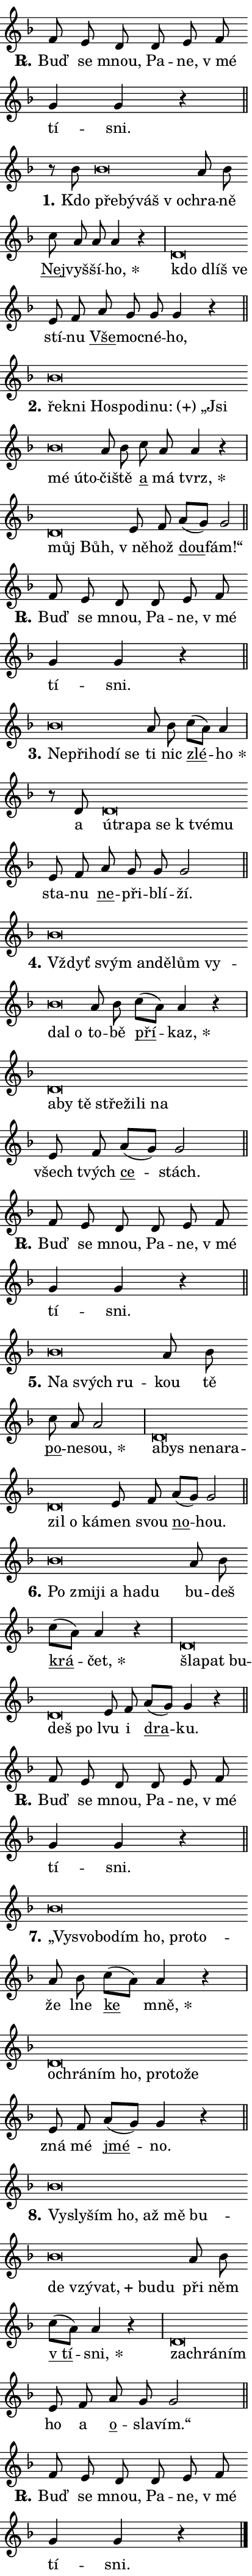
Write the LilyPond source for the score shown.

\version "2.24.0"
\header { tagline = "" }
\paper {
  indent = 0\cm
  top-margin = 0\cm
  right-margin = 0.13\cm % to fit lyric hyphens
  bottom-margin = 0\cm
  left-margin = 0\cm
  paper-width = 7\cm
  page-breaking = #ly:one-page-breaking
  system-system-spacing.basic-distance = #11
  score-system-spacing.basic-distance = #11
  ragged-last = ##f
}


%% Author: Thomas Morley
%% https://lists.gnu.org/archive/html/lilypond-user/2020-05/msg00002.html
#(define (line-position grob)
"Returns position of @var[grob} in current system:
   @code{'start}, if at first time-step
   @code{'end}, if at last time-step
   @code{'middle} otherwise
"
  (let* ((col (ly:item-get-column grob))
         (ln (ly:grob-object col 'left-neighbor))
         (rn (ly:grob-object col 'right-neighbor))
         (col-to-check-left (if (ly:grob? ln) ln col))
         (col-to-check-right (if (ly:grob? rn) rn col))
         (break-dir-left
           (and
             (ly:grob-property col-to-check-left 'non-musical #f)
             (ly:item-break-dir col-to-check-left)))
         (break-dir-right
           (and
             (ly:grob-property col-to-check-right 'non-musical #f)
             (ly:item-break-dir col-to-check-right))))
        (cond ((eqv? 1 break-dir-left) 'start)
              ((eqv? -1 break-dir-right) 'end)
              (else 'middle))))

#(define (tranparent-at-line-position vctor)
  (lambda (grob)
  "Relying on @code{line-position} select the relevant enry from @var{vctor}.
Used to determine transparency,"
    (case (line-position grob)
      ((end) (not (vector-ref vctor 0)))
      ((middle) (not (vector-ref vctor 1)))
      ((start) (not (vector-ref vctor 2))))))

noteHeadBreakVisibility =
#(define-music-function (break-visibility)(vector?)
"Makes @code{NoteHead}s transparent relying on @var{break-visibility}"
#{
  \override NoteHead.transparent =
    #(tranparent-at-line-position break-visibility)
#})

#(define delete-ledgers-for-transparent-note-heads
  (lambda (grob)
    "Reads whether a @code{NoteHead} is transparent.
If so this @code{NoteHead} is removed from @code{'note-heads} from
@var{grob}, which is supposed to be @code{LedgerLineSpanner}.
As a result ledgers are not printed for this @code{NoteHead}"
    (let* ((nhds-array (ly:grob-object grob 'note-heads))
           (nhds-list
             (if (ly:grob-array? nhds-array)
                 (ly:grob-array->list nhds-array)
                 '()))
           ;; Relies on the transparent-property being done before
           ;; Staff.LedgerLineSpanner.after-line-breaking is executed.
           ;; This is fragile ...
           (to-keep
             (remove
               (lambda (nhd)
                 (ly:grob-property nhd 'transparent #f))
               nhds-list)))
      ;; TODO find a better method to iterate over grob-arrays, similiar
      ;; to filter/remove etc for lists
      ;; For now rebuilt from scratch
      (set! (ly:grob-object grob 'note-heads)  '())
      (for-each
        (lambda (nhd)
          (ly:pointer-group-interface::add-grob grob 'note-heads nhd))
        to-keep))))

squashNotes = {
  \override NoteHead.X-extent = #'(-0.2 . 0.2)
  \override NoteHead.Y-extent = #'(-0.75 . 0)
  \override NoteHead.stencil =
    #(lambda (grob)
       (let ((pos (ly:grob-property grob 'staff-position)))
         (begin
           (if (< pos -7) (display "ERROR: Lower brevis then expected\n") (display ""))
           (if (<= pos -6) ly:text-interface::print ly:note-head::print))))
}
unSquashNotes = {
  \revert NoteHead.X-extent
  \revert NoteHead.Y-extent
  \revert NoteHead.stencil
}

hideNotes = \noteHeadBreakVisibility #begin-of-line-visible
unHideNotes = \noteHeadBreakVisibility #all-visible

% work-around for resetting accidentals
% https://lilypond.org/doc/v2.23/Documentation/notation/displaying-rhythms#unmetered-music
cadenzaMeasure = {
  \cadenzaOff
  \partial 1024 s1024
  \cadenzaOn
}

#(define-markup-command (accent layout props text) (markup?)
  "Underline accented syllable"
  (interpret-markup layout props
    #{\markup \override #'(offset . 4.3) \underline { #text }#}))

responsum = \markup \concat {
  "R" \hspace #-1.05 \path #0.1 #'((moveto 0 0.07) (lineto 0.9 0.8)) \hspace #0.05 "."
}

spaceSize = #0.6828661417322834 % exact space size for TeX Gyre Schola

\layout {
  \context {
    \Staff
    \remove "Time_signature_engraver"
    \override LedgerLineSpanner.after-line-breaking = #delete-ledgers-for-transparent-note-heads
  }
  \context {
    \Lyrics {
      \override LyricSpace.minimum-distance = \spaceSize
      \override LyricText.font-name = #"TeX Gyre Schola"
      \override LyricText.font-size = 1
      \override StanzaNumber.font-name = #"TeX Gyre Schola Bold"
      \override StanzaNumber.font-size = 1
    }
  }
  \context {
    \Score 
    \override NoteHead.text =
      #(lambda (grob) 
        (let ((pos (ly:grob-property grob 'staff-position)))
          #{\markup {
            \combine
              \halign #-0.55 \raise #(if (= pos -6) 0 0.5) \override #'(thickness . 2) \draw-line #'(3.2 . 0)
              \musicglyph "noteheads.sM1"
          }#}))
  }
}

% magnetic-lyrics.ily
%
%   written by
%     Jean Abou Samra <jean@abou-samra.fr>
%     Werner Lemberg <wl@gnu.org>
%
%   adapted by
%     Jiri Hon <jiri.hon@gmail.com>
%
% Version 2022-Apr-15

% https://www.mail-archive.com/lilypond-user@gnu.org/msg149350.html

#(define (Left_hyphen_pointer_engraver context)
   "Collect syllable-hyphen-syllable occurrences in lyrics and store
them in properties.  This engraver only looks to the left.  For
example, if the lyrics input is @code{foo -- bar}, it does the
following.

@itemize @bullet
@item
Set the @code{text} property of the @code{LyricHyphen} grob between
@q{foo} and @q{bar} to @code{foo}.

@item
Set the @code{left-hyphen} property of the @code{LyricText} grob with
text @q{foo} to the @code{LyricHyphen} grob between @q{foo} and
@q{bar}.
@end itemize

Use this auxiliary engraver in combination with the
@code{lyric-@/text::@/apply-@/magnetic-@/offset!} hook."
   (let ((hyphen #f)
         (text #f))
     (make-engraver
      (acknowledgers
       ((lyric-syllable-interface engraver grob source-engraver)
        (set! text grob)))
      (end-acknowledgers
       ((lyric-hyphen-interface engraver grob source-engraver)
        ;(when (not (grob::has-interface grob 'lyric-space-interface))
          (set! hyphen grob)));)
      ((stop-translation-timestep engraver)
       (when (and text hyphen)
         (ly:grob-set-object! text 'left-hyphen hyphen))
       (set! text #f)
       (set! hyphen #f)))))

#(define (lyric-text::apply-magnetic-offset! grob)
   "If the space between two syllables is less than the value in
property @code{LyricText@/.details@/.squash-threshold}, move the right
syllable to the left so that it gets concatenated with the left
syllable.

Use this function as a hook for
@code{LyricText@/.after-@/line-@/breaking} if the
@code{Left_@/hyphen_@/pointer_@/engraver} is active."
   (let ((hyphen (ly:grob-object grob 'left-hyphen #f)))
     (when hyphen
       (let ((left-text (ly:spanner-bound hyphen LEFT)))
         (when (grob::has-interface left-text 'lyric-syllable-interface)
           (let* ((common (ly:grob-common-refpoint grob left-text X))
                  (this-x-ext (ly:grob-extent grob common X))
                  (left-x-ext
                   (begin
                     ;; Trigger magnetism for left-text.
                     (ly:grob-property left-text 'after-line-breaking)
                     (ly:grob-extent left-text common X)))
                  ;; `delta` is the gap width between two syllables.
                  (delta (- (interval-start this-x-ext)
                            (interval-end left-x-ext)))
                  (details (ly:grob-property grob 'details))
                  (threshold (assoc-get 'squash-threshold details 0.2)))
             (when (< delta threshold)
               (let* (;; We have to manipulate the input text so that
                      ;; ligatures crossing syllable boundaries are not
                      ;; disabled.  For languages based on the Latin
                      ;; script this is essentially a beautification.
                      ;; However, for non-Western scripts it can be a
                      ;; necessity.
                      (lt (ly:grob-property left-text 'text))
                      (rt (ly:grob-property grob 'text))
                      (is-space (grob::has-interface hyphen 'lyric-space-interface))
                      (space (if is-space " " ""))
                      (extra-delta (if is-space spaceSize 0))
                      ;; Append new syllable.
                      (ltrt-space (if (and (string? lt) (string? rt))
                                (string-append lt space rt)
                                (make-concat-markup (list lt space rt))))
                      ;; Right-align `ltrt` to the right side.
                      (ltrt-space-markup (grob-interpret-markup
                               grob
                               (make-translate-markup
                                (cons (interval-length this-x-ext) 0)
                                (make-right-align-markup ltrt-space)))))
                 (begin
                   ;; Don't print `left-text`.
                   (ly:grob-set-property! left-text 'stencil #f)
                   ;; Set text and stencil (which holds all collected
                   ;; syllables so far) and shift it to the left.
                   (ly:grob-set-property! grob 'text ltrt-space)
                   (ly:grob-set-property! grob 'stencil ltrt-space-markup)
                   (ly:grob-translate-axis! grob (- (- delta extra-delta)) X))))))))))


#(define (lyric-hyphen::displace-bounds-first grob)
   ;; Make very sure this callback isn't triggered too early.
   (let ((left (ly:spanner-bound grob LEFT))
         (right (ly:spanner-bound grob RIGHT)))
     (ly:grob-property left 'after-line-breaking)
     (ly:grob-property right 'after-line-breaking)
     (ly:lyric-hyphen::print grob)))

squashThreshold = #0.4

\layout {
  \context {
    \Lyrics
    \consists #Left_hyphen_pointer_engraver
    \override LyricText.after-line-breaking =
      #lyric-text::apply-magnetic-offset!
    \override LyricHyphen.stencil = #lyric-hyphen::displace-bounds-first
    \override LyricText.details.squash-threshold = \squashThreshold
    \override LyricHyphen.minimum-distance = 0
    \override LyricHyphen.minimum-length = \squashThreshold
  }
}

squashText = \override LyricText.details.squash-threshold = 9999
unSquashText = \override LyricText.details.squash-threshold = \squashThreshold

leftText = \override LyricText.self-alignment-X = #LEFT
unLeftText = \revert LyricText.self-alignment-X

starOffset = #(lambda (grob) 
                (let ((x_offset (ly:self-alignment-interface::aligned-on-x-parent grob)))
                  (if (= x_offset 0) 0 (+ x_offset 1.2))))

star = #(define-music-function (syllable)(string?)
"Append star separator at the end of a syllable"
#{
  \once \override LyricText.X-offset = #starOffset
  \lyricmode { \markup {
    #syllable
    \override #'((font-name . "TeX Gyre Schola Bold")) \hspace #0.2 \lower #0.65 \larger "*"
  } }
#})

starAccent = #(define-music-function (syllable)(string?)
"Append star separator at the end of a syllable and make accent"
#{
  \once \override LyricText.X-offset = #starOffset
  \lyricmode { \markup {
    \accent #syllable
    \override #'((font-name . "TeX Gyre Schola Bold")) \hspace #0.2 \lower #0.65 \larger "*"
  } }
#})

breath = #(define-music-function (syllable)(string?)
"Append breathing indicator at the end of a syllable"
#{
  \lyricmode { \markup { #syllable "+" } }
#})

optionalBreath = #(define-music-function (syllable)(string?)
"Append optional breathing indicator at the end of a syllable"
#{
  \lyricmode { \markup { #syllable "(+)" } }
#})


\score {
    <<
        \new Voice = "melody" { \cadenzaOn \key f \major \relative { f'8 e d \bar "" d e f \bar "" g4 g r \cadenzaMeasure \bar "||" \break } }
        \new Lyrics \lyricsto "melody" { \lyricmode { \set stanza = \responsum
Buď se mnou, Pa -- ne, "v mé" tí -- sni. } }
    >>
    \layout {}
}

\score {
    <<
        \new Voice = "melody" { \cadenzaOn \key f \major \relative { r8 bes' \squashNotes bes\breve*1/16 \hideNotes \breve*1/16 \bar "" \breve*1/16 \breve*1/16 \bar "" \unHideNotes \unSquashNotes a8 bes \bar "" c a a a4 r \cadenzaMeasure \bar "|" \squashNotes d,\breve*1/16 \hideNotes \breve*1/16 \breve*1/16 \bar "" \unHideNotes \unSquashNotes e8 f \bar "" a g g g4 r \cadenzaMeasure \bar "||" \break } }
        \new Lyrics \lyricsto "melody" { \lyricmode { \set stanza = "1."
Kdo \leftText pře -- \squashText bý -- váš "v o" -- \unLeftText \unSquashText chra -- ně \markup \accent Nej -- vyš -- ší -- \star ho, \leftText kdo \squashText dlíš ve \unLeftText \unSquashText stí -- nu \markup \accent Vše -- moc -- né -- ho, } }
    >>
    \layout {}
}

\score {
    <<
        \new Voice = "melody" { \cadenzaOn \key f \major \relative { \squashNotes bes'\breve*1/16 \hideNotes \breve*1/16 \bar "" \breve*1/16 \bar "" \breve*1/16 \bar "" \breve*1/16 \bar "" \breve*1/16 \bar "" \breve*1/16 \bar "" \breve*1/16 \bar "" \breve*1/16 \breve*1/16 \bar "" \unHideNotes \unSquashNotes a8 bes \bar "" c a a4 r \cadenzaMeasure \bar "|" \squashNotes d,\breve*1/16 \hideNotes \breve*1/16 \bar "" \unHideNotes \unSquashNotes e8 f \bar "" a[( g)] g2 \cadenzaMeasure \bar "||" \break } }
        \new Lyrics \lyricsto "melody" { \lyricmode { \set stanza = "2."
\leftText řek -- \squashText ni Ho -- spo -- di -- \optionalBreath nu: „Jsi mé ú -- to -- \unLeftText \unSquashText či -- ště \markup \accent a má \star tvrz, \leftText můj \squashText Bůh, \unLeftText \unSquashText "v ně" -- hož \markup \accent dou -- fám!“ } }
    >>
    \layout {}
}

\score {
    <<
        \new Voice = "melody" { \cadenzaOn \key f \major \relative { f'8 e d \bar "" d e f \bar "" g4 g r \cadenzaMeasure \bar "||" \break } }
        \new Lyrics \lyricsto "melody" { \lyricmode { \set stanza = \responsum
Buď se mnou, Pa -- ne, "v mé" tí -- sni. } }
    >>
    \layout {}
}

\score {
    <<
        \new Voice = "melody" { \cadenzaOn \key f \major \relative { \squashNotes bes'\breve*1/16 \hideNotes \breve*1/16 \bar "" \breve*1/16 \bar "" \breve*1/16 \breve*1/16 \bar "" \unHideNotes \unSquashNotes a8 bes \bar "" c[( a)] a4 \cadenzaMeasure \bar "|" r8 d, \squashNotes d\breve*1/16 \hideNotes \breve*1/16 \bar "" \breve*1/16 \bar "" \breve*1/16 \bar "" \breve*1/16 \breve*1/16 \bar "" \unHideNotes \unSquashNotes e8 f \bar "" a g g g2 \cadenzaMeasure \bar "||" \break } }
        \new Lyrics \lyricsto "melody" { \lyricmode { \set stanza = "3."
\leftText Ne -- \squashText při -- ho -- dí se \unLeftText \unSquashText ti nic \markup \accent zlé -- \star ho a \leftText ú -- \squashText tra -- pa se "k tvé" -- mu \unLeftText \unSquashText sta -- nu \markup \accent ne -- při -- blí -- ží. } }
    >>
    \layout {}
}

\score {
    <<
        \new Voice = "melody" { \cadenzaOn \key f \major \relative { \squashNotes bes'\breve*1/16 \hideNotes \breve*1/16 \bar "" \breve*1/16 \bar "" \breve*1/16 \bar "" \breve*1/16 \bar "" \breve*1/16 \bar "" \breve*1/16 \breve*1/16 \bar "" \unHideNotes \unSquashNotes a8 bes \bar "" c[( a)] a4 r \cadenzaMeasure \bar "|" \squashNotes d,\breve*1/16 \hideNotes \breve*1/16 \bar "" \breve*1/16 \bar "" \breve*1/16 \bar "" \breve*1/16 \bar "" \breve*1/16 \breve*1/16 \bar "" \unHideNotes \unSquashNotes e8 f \bar "" a[( g)] g2 \cadenzaMeasure \bar "||" \break } }
        \new Lyrics \lyricsto "melody" { \lyricmode { \set stanza = "4."
\leftText Vždyť \squashText svým an -- dě -- lům vy -- dal o \unLeftText \unSquashText to -- bě \markup \accent pří -- \star kaz, \leftText a -- \squashText by tě stře -- ži -- li na \unLeftText \unSquashText všech tvých \markup \accent ce -- stách. } }
    >>
    \layout {}
}

\score {
    <<
        \new Voice = "melody" { \cadenzaOn \key f \major \relative { f'8 e d \bar "" d e f \bar "" g4 g r \cadenzaMeasure \bar "||" \break } }
        \new Lyrics \lyricsto "melody" { \lyricmode { \set stanza = \responsum
Buď se mnou, Pa -- ne, "v mé" tí -- sni. } }
    >>
    \layout {}
}

\score {
    <<
        \new Voice = "melody" { \cadenzaOn \key f \major \relative { \squashNotes bes'\breve*1/16 \hideNotes \breve*1/16 \breve*1/16 \bar "" \unHideNotes \unSquashNotes a8 bes \bar "" c a a2 \cadenzaMeasure \bar "|" \squashNotes d,\breve*1/16 \hideNotes \breve*1/16 \bar "" \breve*1/16 \bar "" \breve*1/16 \bar "" \breve*1/16 \bar "" \breve*1/16 \bar "" \breve*1/16 \breve*1/16 \bar "" \unHideNotes \unSquashNotes e8 f \bar "" a[( g)] g2 \cadenzaMeasure \bar "||" \break } }
        \new Lyrics \lyricsto "melody" { \lyricmode { \set stanza = "5."
\leftText Na \squashText svých ru -- \unLeftText \unSquashText kou tě \markup \accent po -- ne -- \star sou, \leftText a -- \squashText bys ne -- na -- ra -- zil o ká -- \unLeftText \unSquashText men svou \markup \accent no -- hou. } }
    >>
    \layout {}
}

\score {
    <<
        \new Voice = "melody" { \cadenzaOn \key f \major \relative { \squashNotes bes'\breve*1/16 \hideNotes \breve*1/16 \bar "" \breve*1/16 \bar "" \breve*1/16 \bar "" \breve*1/16 \breve*1/16 \bar "" \unHideNotes \unSquashNotes a8 bes \bar "" c[( a)] a4 r \cadenzaMeasure \bar "|" \squashNotes d,\breve*1/16 \hideNotes \breve*1/16 \bar "" \breve*1/16 \bar "" \breve*1/16 \breve*1/16 \bar "" \unHideNotes \unSquashNotes e8 f \bar "" a[( g)] g4 r \cadenzaMeasure \bar "||" \break } }
        \new Lyrics \lyricsto "melody" { \lyricmode { \set stanza = "6."
\leftText Po \squashText zmi -- ji a ha -- du \unLeftText \unSquashText bu -- deš \markup \accent krá -- \star čet, \leftText šla -- \squashText pat bu -- deš po \unLeftText \unSquashText lvu i \markup \accent dra -- ku. } }
    >>
    \layout {}
}

\score {
    <<
        \new Voice = "melody" { \cadenzaOn \key f \major \relative { f'8 e d \bar "" d e f \bar "" g4 g r \cadenzaMeasure \bar "||" \break } }
        \new Lyrics \lyricsto "melody" { \lyricmode { \set stanza = \responsum
Buď se mnou, Pa -- ne, "v mé" tí -- sni. } }
    >>
    \layout {}
}

\score {
    <<
        \new Voice = "melody" { \cadenzaOn \key f \major \relative { \squashNotes bes'\breve*1/16 \hideNotes \breve*1/16 \bar "" \breve*1/16 \bar "" \breve*1/16 \bar "" \breve*1/16 \bar "" \breve*1/16 \breve*1/16 \bar "" \unHideNotes \unSquashNotes a8 bes \bar "" c[( a)] a4 r \cadenzaMeasure \bar "|" \squashNotes d,\breve*1/16 \hideNotes \breve*1/16 \bar "" \breve*1/16 \bar "" \breve*1/16 \bar "" \breve*1/16 \bar "" \breve*1/16 \breve*1/16 \bar "" \unHideNotes \unSquashNotes e8 f \bar "" a[( g)] g4 r \cadenzaMeasure \bar "||" \break } }
        \new Lyrics \lyricsto "melody" { \lyricmode { \set stanza = "7."
\leftText „Vy -- \squashText svo -- bo -- dím ho, pro -- to -- \unLeftText \unSquashText že lne \markup \accent ke \star mně, \leftText o -- \squashText chrá -- ním ho, pro -- to -- že \unLeftText \unSquashText zná mé \markup \accent jmé -- no. } }
    >>
    \layout {}
}

\score {
    <<
        \new Voice = "melody" { \cadenzaOn \key f \major \relative { \squashNotes bes'\breve*1/16 \hideNotes \breve*1/16 \bar "" \breve*1/16 \bar "" \breve*1/16 \bar "" \breve*1/16 \bar "" \breve*1/16 \bar "" \breve*1/16 \bar "" \breve*1/16 \bar "" \breve*1/16 \bar "" \breve*1/16 \bar "" \breve*1/16 \breve*1/16 \bar "" \unHideNotes \unSquashNotes a8 bes \bar "" c[( a)] a4 r \cadenzaMeasure \bar "|" \squashNotes d,\breve*1/16 \hideNotes \breve*1/16 \breve*1/16 \bar "" \unHideNotes \unSquashNotes e8 f \bar "" a g g2 \cadenzaMeasure \bar "||" \break } }
        \new Lyrics \lyricsto "melody" { \lyricmode { \set stanza = "8."
\leftText Vy -- \squashText sly -- ším ho, až mě bu -- de vzý -- \breath "vat," bu -- du \unLeftText \unSquashText při něm \markup \accent "v tí" -- \star sni, \leftText za -- \squashText chrá -- ním \unLeftText \unSquashText ho a \markup \accent o -- sla -- vím.“ } }
    >>
    \layout {}
}

\score {
    <<
        \new Voice = "melody" { \cadenzaOn \key f \major \relative { f'8 e d \bar "" d e f \bar "" g4 g r \cadenzaMeasure \bar "||" \break } \bar "|." }
        \new Lyrics \lyricsto "melody" { \lyricmode { \set stanza = \responsum
Buď se mnou, Pa -- ne, "v mé" tí -- sni. } }
    >>
    \layout {}
}
